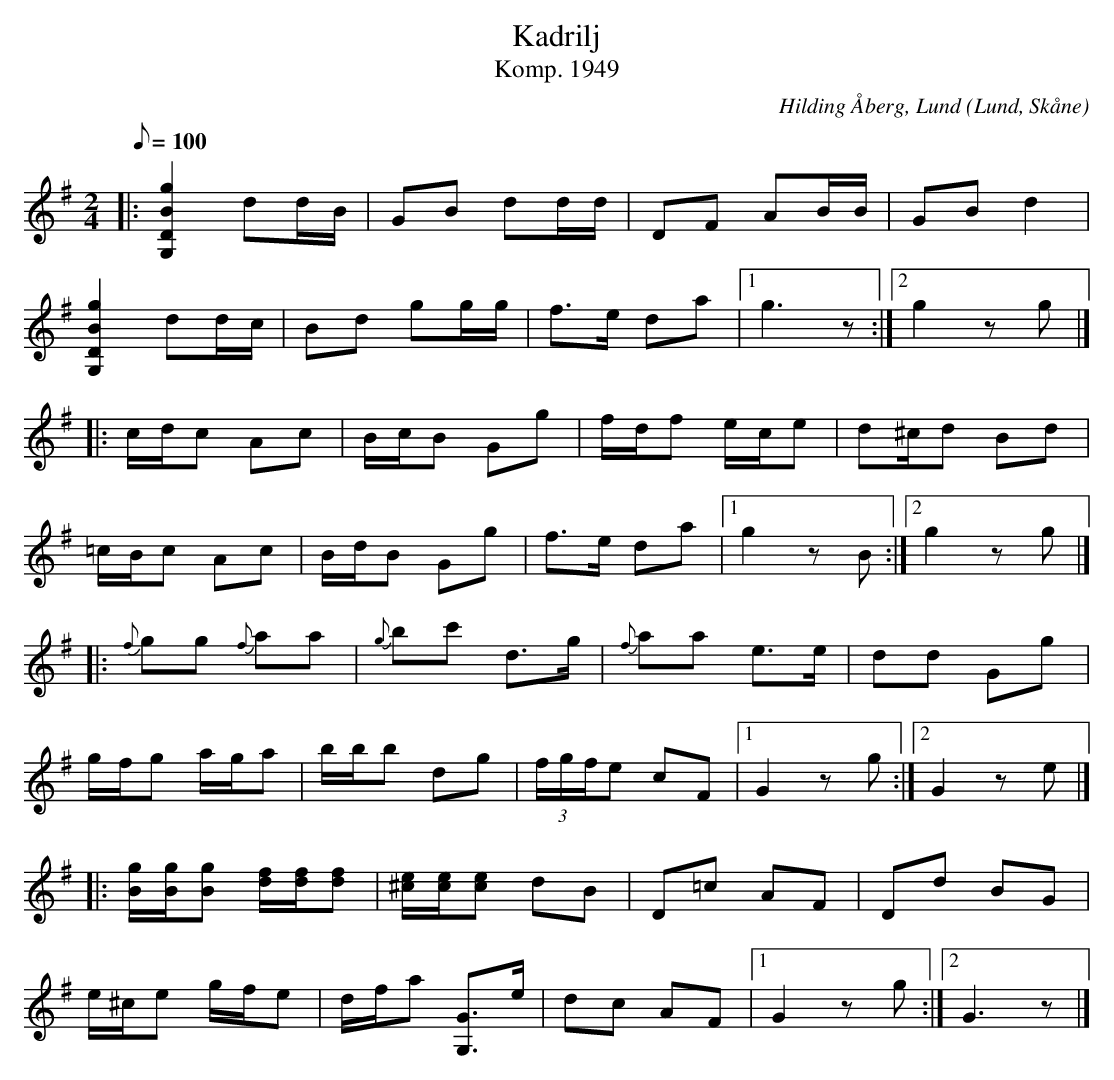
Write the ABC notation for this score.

X:1
T:Kadrilj
T:Komp. 1949
C:Hilding Åberg, Lund
O:Lund, Skåne
M:2/4
L:1/9
Q:1/8=100
V:1 clef=G
K:G
|: [G,2D2B2g2] dd/B/ | GB dd/d/ | DF AB/B/ | GB d2 |
[G,2D2B2g2] dd/c/ | Bd gg/g/ | f>e da |1 g3 z :|2 g2 zg |]
|: c/d/c Ac | B/c/B Gg | f/d/f e/c/e | d^c/d Bd |
=c/B/c Ac | B/d/B Gg | f>e da |1 g2 zB :|2 g2 zg |]
|: {f}gg {f}aa | {g}bc' d>g | {f}aa e>e | dd Gg |
g/f/g a/g/a | b/b/b dg | (3f/g/f/e cF |1 G2 zg :|2 G2 ze |]
|: [B/g/][B/g/][Bg] [d/f/][d/f/][df] | [^c/e/][c/e/][ce] dB | D=c AF | Dd BG |
e/^c/e g/f/e | d/f/a [G,G]>e | dc AF |1 G2 zg :|2 G3 z |]
